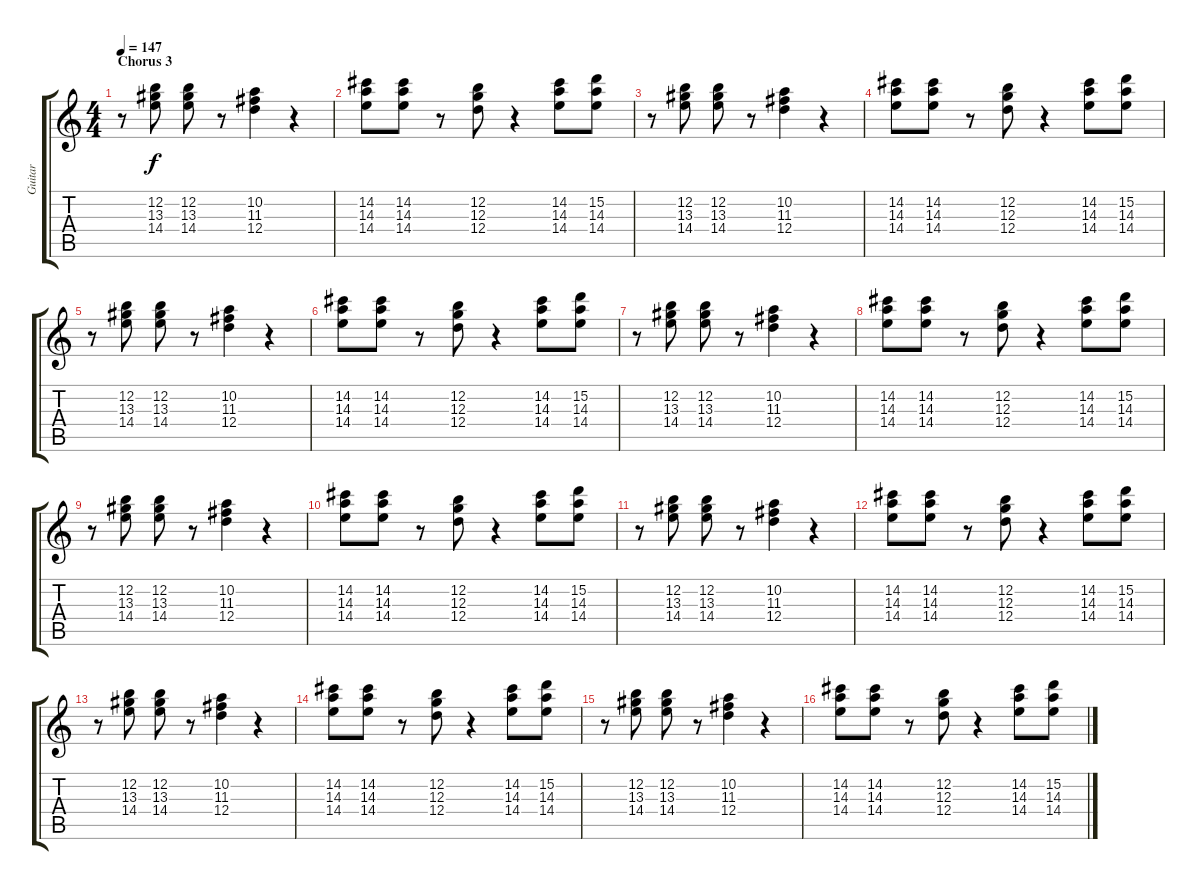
\track ("Guitar" "Guitar") {instrument overdrivenguitar}
\staff {score tabs}
\tuning (E4 B3 G3 D3 A2 E2) {hide}
\ts (4 4)
\section ("" "Chorus 3")
\tempo 147
\clef g2
\ks c
r.8{dy f} (12.2 13.3 14.4).8 (12.2 13.3 14.4).8 r.8 (10.2 11.3 12.4).4 r.4 |
(14.2 14.3 14.4).8 (14.2 14.3 14.4).8 r.8 (12.2 12.3 12.4).8 r.4 (14.2 14.3 14.4).8 (15.2 14.3 14.4).8 |
r.8 (12.2 13.3 14.4).8 (12.2 13.3 14.4).8 r.8 (10.2 11.3 12.4).4 r.4 |
(14.2 14.3 14.4).8 (14.2 14.3 14.4).8 r.8 (12.2 12.3 12.4).8 r.4 (14.2 14.3 14.4).8 (15.2 14.3 14.4).8 |
r.8 (12.2 13.3 14.4).8 (12.2 13.3 14.4).8 r.8 (10.2 11.3 12.4).4 r.4 |
(14.2 14.3 14.4).8 (14.2 14.3 14.4).8 r.8 (12.2 12.3 12.4).8 r.4 (14.2 14.3 14.4).8 (15.2 14.3 14.4).8 |
r.8 (12.2 13.3 14.4).8 (12.2 13.3 14.4).8 r.8 (10.2 11.3 12.4).4 r.4 |
(14.2 14.3 14.4).8 (14.2 14.3 14.4).8 r.8 (12.2 12.3 12.4).8 r.4 (14.2 14.3 14.4).8 (15.2 14.3 14.4).8 |
r.8 (12.2 13.3 14.4).8 (12.2 13.3 14.4).8 r.8 (10.2 11.3 12.4).4 r.4 |
(14.2 14.3 14.4).8 (14.2 14.3 14.4).8 r.8 (12.2 12.3 12.4).8 r.4 (14.2 14.3 14.4).8 (15.2 14.3 14.4).8 |
r.8 (12.2 13.3 14.4).8 (12.2 13.3 14.4).8 r.8 (10.2 11.3 12.4).4 r.4 |
(14.2 14.3 14.4).8 (14.2 14.3 14.4).8 r.8 (12.2 12.3 12.4).8 r.4 (14.2 14.3 14.4).8 (15.2 14.3 14.4).8 |
r.8 (12.2 13.3 14.4).8 (12.2 13.3 14.4).8 r.8 (10.2 11.3 12.4).4 r.4 |
(14.2 14.3 14.4).8 (14.2 14.3 14.4).8 r.8 (12.2 12.3 12.4).8 r.4 (14.2 14.3 14.4).8 (15.2 14.3 14.4).8 |
r.8 (12.2 13.3 14.4).8 (12.2 13.3 14.4).8 r.8 (10.2 11.3 12.4).4 r.4 |
(14.2 14.3 14.4).8 (14.2 14.3 14.4).8 r.8 (12.2 12.3 12.4).8 r.4 (14.2 14.3 14.4).8 (15.2 14.3 14.4).8
